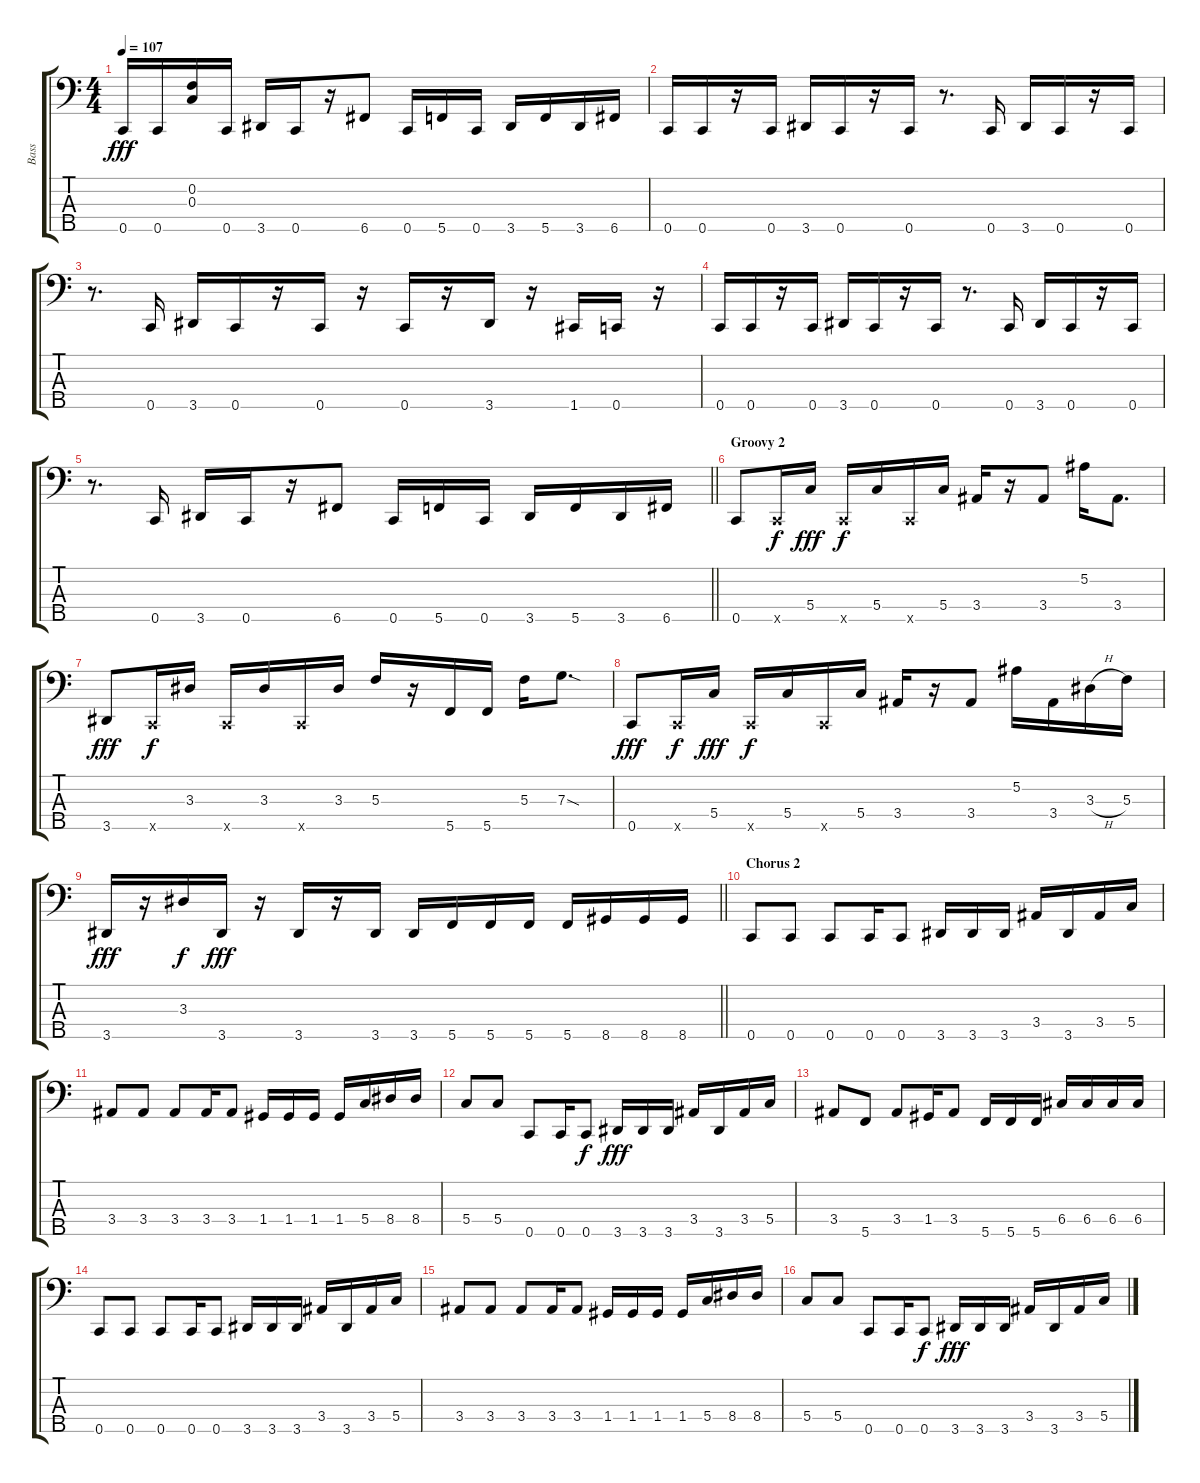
\track ("Bass" "Bass") {instrument electricbasspick}
\staff {score tabs}
\tuning (Bb2 F2 C2 G1 C1) {hide}
\ts (4 4)
\tempo 107
\clef f4
\ks c
0.5.16{dy fff} 0.5.16 (0.2 0.3).16 0.5.16 3.5.16 0.5.16 r.16 6.5.8 0.5.16 5.5.16 0.5.16 3.5.16 5.5.16 3.5.16 6.5.16 |
0.5.16 0.5.16 r.16 0.5.16 3.5.16 0.5.16 r.16 0.5.16 r.8{d} 0.5.16 3.5.16 0.5.16 r.16 0.5.16 |
r.8{d} 0.5.16 3.5.16 0.5.16 r.16 0.5.16 r.16 0.5.16 r.16 3.5.16 r.16 1.5.16 0.5.16 r.16 |
0.5.16 0.5.16 r.16 0.5.16 3.5.16 0.5.16 r.16 0.5.16 r.8{d} 0.5.16 3.5.16 0.5.16 r.16 0.5.16 |
\barLineRight lightlight
r.8{d} 0.5.16 3.5.16 0.5.16 r.16 6.5.8 0.5.16 5.5.16 0.5.16 3.5.16 5.5.16 3.5.16 6.5.16 |
\section ("" "Groovy 2")
0.5.8 0.5{x}.16{dy f} 5.4.16{dy fff} 0.5{x}.16{dy f} 5.4.16 0.5{x}.16 5.4.16 3.4.16 r.16 3.4.8 5.2.16 3.4.8{d} |
3.5.8{dy fff} 0.5{x}.16{dy f} 3.3.16 0.5{x}.16 3.3.16 0.5{x}.16 3.3.16 5.3.16 r.16 5.5.16 5.5.16 5.3.16 7.3{sod}.8{d} |
0.5.8{dy fff} 0.5{x}.16{dy f} 5.4.16{dy fff} 0.5{x}.16{dy f} 5.4.16 0.5{x}.16 5.4.16 3.4.16 r.16 3.4.8 5.2.16 3.4.16 3.3{h}.16 5.3.16 |
\barLineRight lightlight
3.5.16{dy fff} r.16 3.3.16{dy f} 3.5.16{dy fff} r.16 3.5.16 r.16 3.5.16 3.5.16 5.5.16 5.5.16 5.5.16 5.5.16 8.5.16 8.5.16 8.5.16 |
\section ("" "Chorus 2")
0.5.8 0.5.8 0.5.8 0.5.16 0.5.8 3.5.16 3.5.16 3.5.16 3.4.16 3.5.16 3.4.16 5.4.16 |
3.4.8 3.4.8 3.4.8 3.4.16 3.4.8 1.4.16 1.4.16 1.4.16 1.4.16 5.4.16 8.4.16 8.4.16 |
5.4.8 5.4.8 0.5.8 0.5.16 0.5.8{dy f} 3.5.16{dy fff} 3.5.16 3.5.16 3.4.16 3.5.16 3.4.16 5.4.16 |
3.4.8 5.5.8 3.4.8 1.4.16 3.4.8 5.5.16 5.5.16 5.5.16 6.4.16 6.4.16 6.4.16 6.4.16 |
0.5.8 0.5.8 0.5.8 0.5.16 0.5.8 3.5.16 3.5.16 3.5.16 3.4.16 3.5.16 3.4.16 5.4.16 |
3.4.8 3.4.8 3.4.8 3.4.16 3.4.8 1.4.16 1.4.16 1.4.16 1.4.16 5.4.16 8.4.16 8.4.16 |
5.4.8 5.4.8 0.5.8 0.5.16 0.5.8{dy f} 3.5.16{dy fff} 3.5.16 3.5.16 3.4.16 3.5.16 3.4.16 5.4.16
